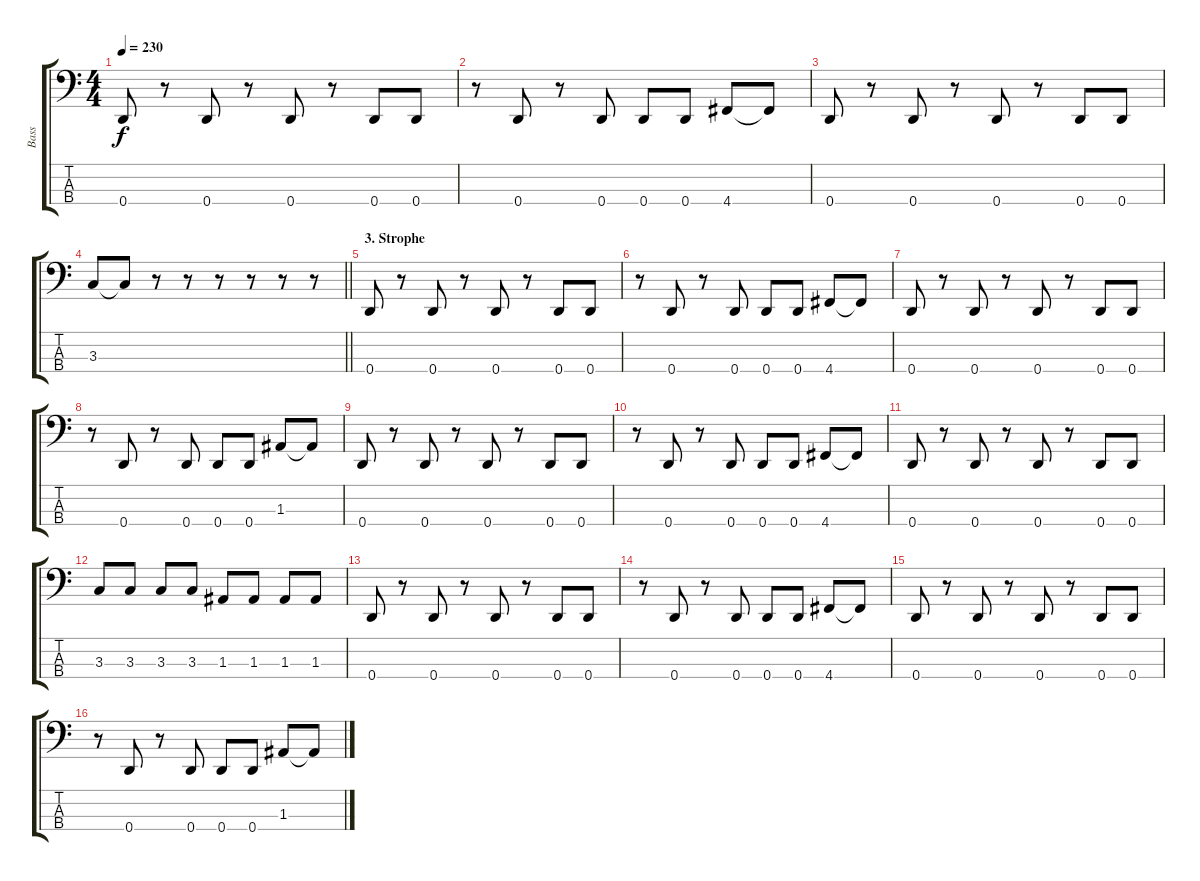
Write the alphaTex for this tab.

\track ("Bass" "Bass") {instrument electricbassfinger}
\staff {score tabs}
\tuning (G2 D2 A1 D1) {hide}
\ts (4 4)
\tempo 230
\clef f4
\ks c
0.4.8{dy f} r.8 0.4.8 r.8 0.4.8 r.8 0.4.8 0.4.8 |
r.8 0.4.8 r.8 0.4.8 0.4.8 0.4.8 4.4.8 4.4{t}.8 |
0.4.8 r.8 0.4.8 r.8 0.4.8 r.8 0.4.8 0.4.8 |
\barLineRight lightlight
3.3.8 3.3{t}.8 r.8 r.8 r.8 r.8 r.8 r.8 |
\section ("" "3. Strophe")
0.4.8 r.8 0.4.8 r.8 0.4.8 r.8 0.4.8 0.4.8 |
r.8 0.4.8 r.8 0.4.8 0.4.8 0.4.8 4.4.8 4.4{t}.8 |
0.4.8 r.8 0.4.8 r.8 0.4.8 r.8 0.4.8 0.4.8 |
r.8 0.4.8 r.8 0.4.8 0.4.8 0.4.8 1.3.8 1.3{t}.8 |
0.4.8 r.8 0.4.8 r.8 0.4.8 r.8 0.4.8 0.4.8 |
r.8 0.4.8 r.8 0.4.8 0.4.8 0.4.8 4.4.8 4.4{t}.8 |
0.4.8 r.8 0.4.8 r.8 0.4.8 r.8 0.4.8 0.4.8 |
3.3.8 3.3.8 3.3.8 3.3.8 1.3.8 1.3.8 1.3.8 1.3.8 |
0.4.8 r.8 0.4.8 r.8 0.4.8 r.8 0.4.8 0.4.8 |
r.8 0.4.8 r.8 0.4.8 0.4.8 0.4.8 4.4.8 4.4{t}.8 |
0.4.8 r.8 0.4.8 r.8 0.4.8 r.8 0.4.8 0.4.8 |
r.8 0.4.8 r.8 0.4.8 0.4.8 0.4.8 1.3.8 1.3{t}.8
